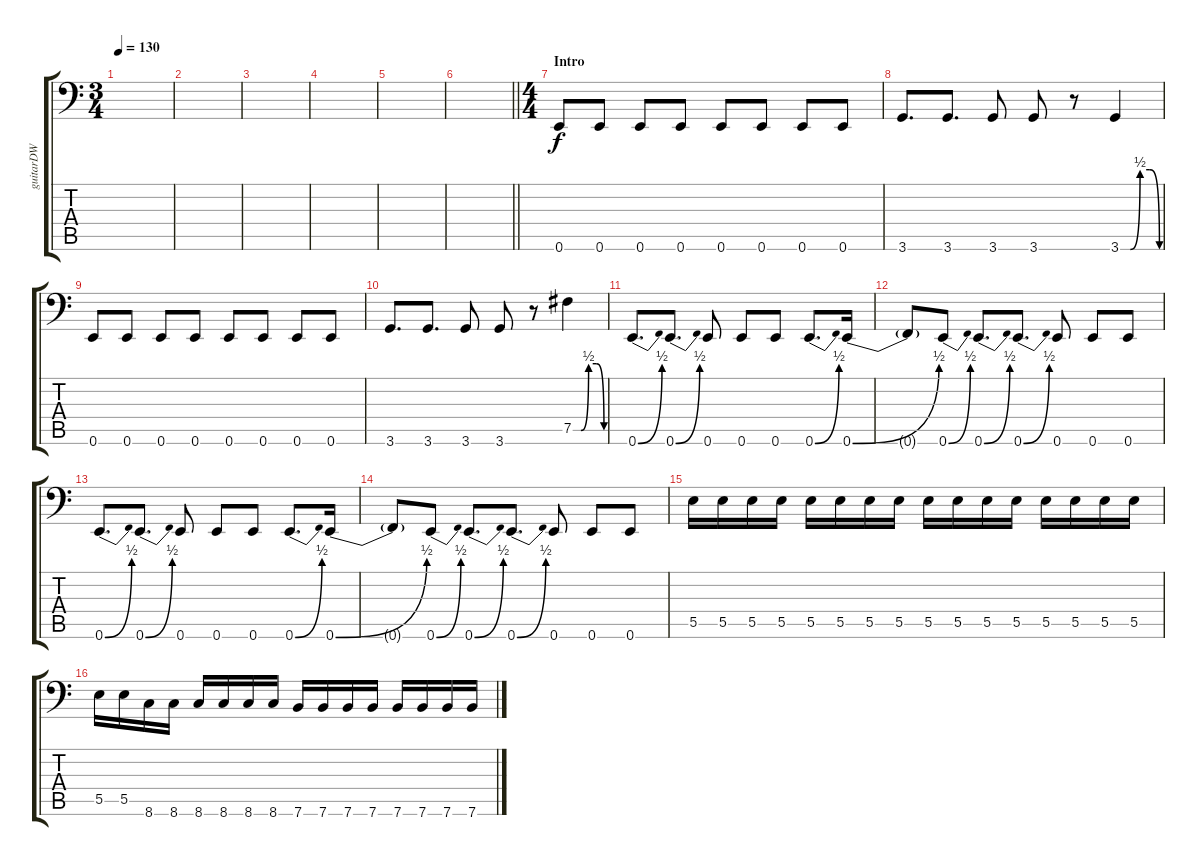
\track ("guitarDW" "guitarDW") {instrument distortionguitar}
\staff {score tabs}
\tuning (Gb3 Db3 A2 E2 B1 E1) {hide}
\ts (3 4)
\tempo 130
\clef f4
\ks c
|
|
|
|
|
\barLineRight lightlight
|
\ts (4 4)
\section ("" "Intro")
0.6.8 0.6.8 0.6.8 0.6.8 0.6.8 0.6.8 0.6.8 0.6.8 |
3.6.8{d} 3.6.8{d} 3.6.8 3.6.8 r.8 3.6{be (custom 0 0 15 0 30 2 45 2 60 0)}.4 |
0.6.8 0.6.8 0.6.8 0.6.8 0.6.8 0.6.8 0.6.8 0.6.8 |
3.6.8{d} 3.6.8{d} 3.6.8 3.6.8 r.8 7.5{be (custom 0 0 15 0 30 2 45 2 60 0)}.4 |
0.6{be (bend 0 0 60 2)}.8{d} 0.6{be (bend 0 0 60 2)}.8{d} 0.6.8 0.6.8 0.6.8 0.6{be (bend 0 0 60 2)}.8{d} 0.6{be (bend 0 0 60 2)}.16 |
0.6{t}.8 0.6{be (bend 0 0 60 2)}.8 0.6{be (bend 0 0 60 2)}.8{d} 0.6{be (bend 0 0 60 2)}.8{d} 0.6.8 0.6.8 0.6.8 |
0.6{be (bend 0 0 60 2)}.8{d} 0.6{be (bend 0 0 60 2)}.8{d} 0.6.8 0.6.8 0.6.8 0.6{be (bend 0 0 60 2)}.8{d} 0.6{be (bend 0 0 60 2)}.16 |
0.6{t}.8 0.6{be (bend 0 0 60 2)}.8 0.6{be (bend 0 0 60 2)}.8{d} 0.6{be (bend 0 0 60 2)}.8{d} 0.6.8 0.6.8 0.6.8 |
5.5.16 5.5.16 5.5.16 5.5.16 5.5.16 5.5.16 5.5.16 5.5.16 5.5.16 5.5.16 5.5.16 5.5.16 5.5.16 5.5.16 5.5.16 5.5.16 |
5.5.16 5.5.16 8.6.16 8.6.16 8.6.16 8.6.16 8.6.16 8.6.16 7.6.16 7.6.16 7.6.16 7.6.16 7.6.16 7.6.16 7.6.16 7.6.16
